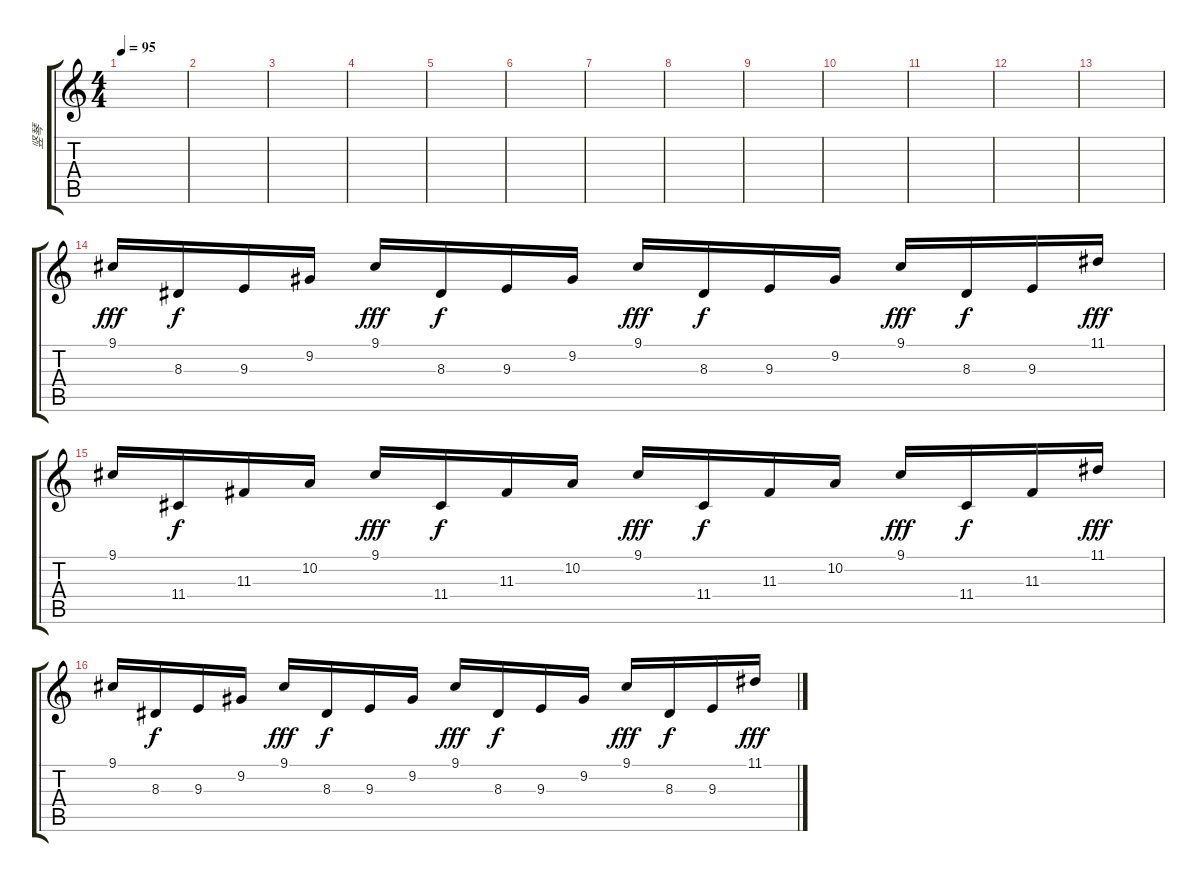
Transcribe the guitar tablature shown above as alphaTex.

\track ("竖琴" "竖琴") {instrument orchestralharp}
\staff {score tabs}
\tuning (E4 B3 G3 D3 A2 E2) {hide}
\ts (4 4)
\tempo 95
\clef g2
\ks c
|
|
|
|
|
|
|
|
|
|
|
|
|
9.1.16{dy fff} 8.3.16{dy f} 9.3.16 9.2.16 9.1.16{dy fff} 8.3.16{dy f} 9.3.16 9.2.16 9.1.16{dy fff} 8.3.16{dy f} 9.3.16 9.2.16 9.1.16{dy fff} 8.3.16{dy f} 9.3.16 11.1.16{dy fff} |
9.1.16 11.4.16{dy f} 11.3.16 10.2.16 9.1.16{dy fff} 11.4.16{dy f} 11.3.16 10.2.16 9.1.16{dy fff} 11.4.16{dy f} 11.3.16 10.2.16 9.1.16{dy fff} 11.4.16{dy f} 11.3.16 11.1.16{dy fff} |
9.1.16 8.3.16{dy f} 9.3.16 9.2.16 9.1.16{dy fff} 8.3.16{dy f} 9.3.16 9.2.16 9.1.16{dy fff} 8.3.16{dy f} 9.3.16 9.2.16 9.1.16{dy fff} 8.3.16{dy f} 9.3.16 11.1.16{dy fff}
